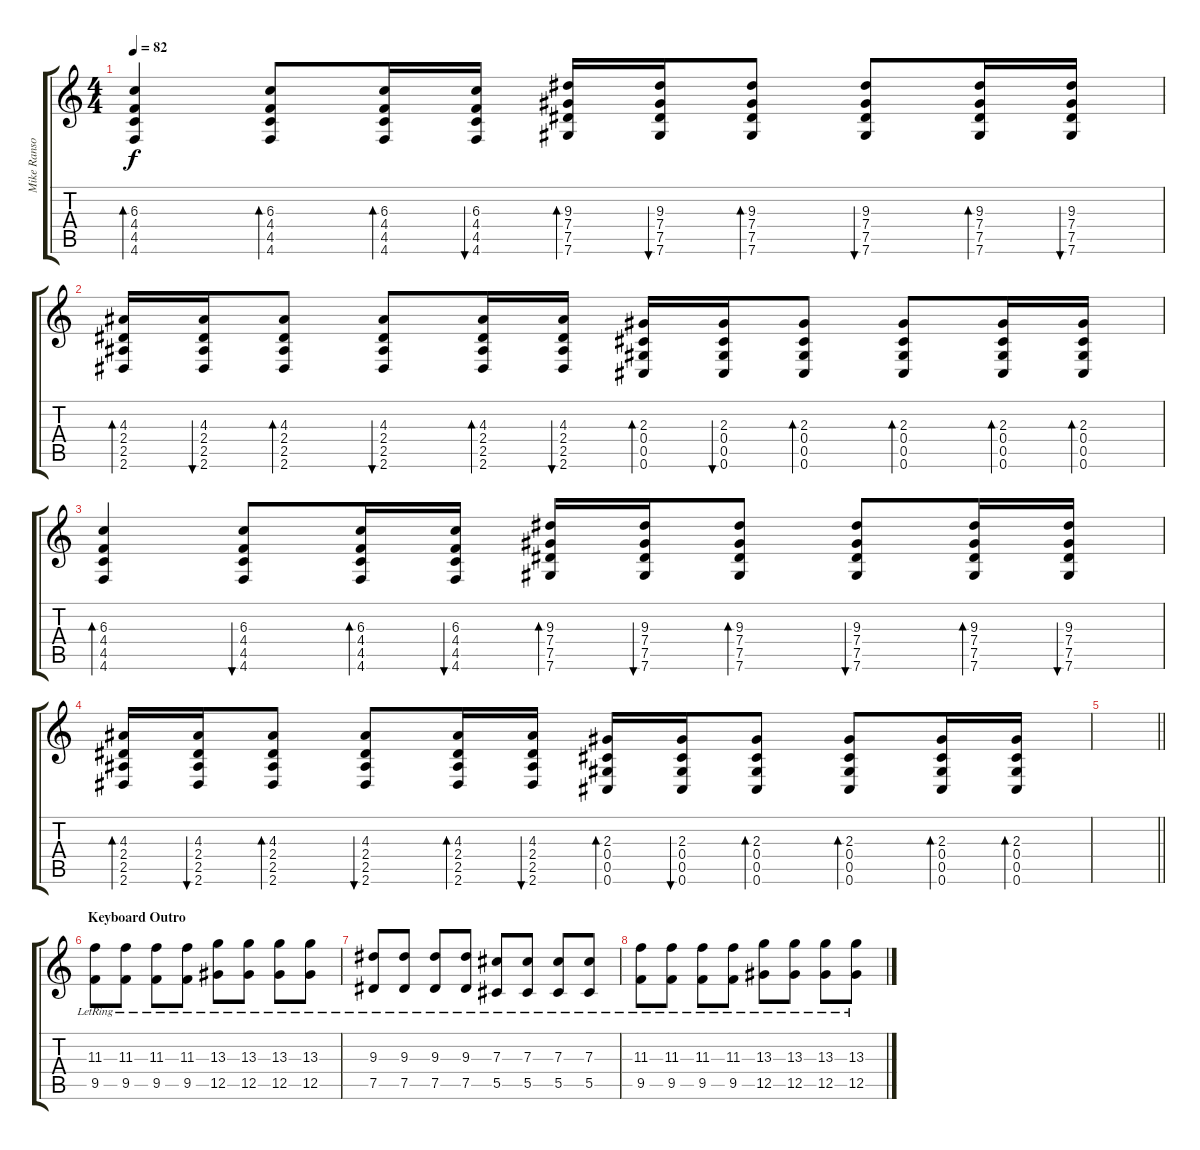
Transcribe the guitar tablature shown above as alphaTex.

\track ("Mike Ransom(Melodics& Distortion)" "Mike Ranso") {instrument acousticguitarsteel}
\staff {score tabs}
\tuning (Eb4 Bb3 Gb3 Db3 Ab2 Db2) {hide}
\ts (4 4)
\tempo 82
\clef g2
\ks c
(6.3 4.4 4.5 4.6).4{bd 30 dy f} (6.3 4.4 4.5 4.6).8{bd 30} (6.3 4.4 4.5 4.6).16{bd 30} (6.3 4.4 4.5 4.6).16{bu 30} (9.3 7.4 7.5 7.6).16{bd 30} (9.3 7.4 7.5 7.6).16{bu 30} (9.3 7.4 7.5 7.6).8{bd 30} (9.3 7.4 7.5 7.6).8{bu 30} (9.3 7.4 7.5 7.6).16{bd 30} (9.3 7.4 7.5 7.6).16{bu 30} |
(4.3 2.4 2.5 2.6).16{bd 30} (4.3 2.4 2.5 2.6).16{bu 30} (4.3 2.4 2.5 2.6).8{bd 30} (4.3 2.4 2.5 2.6).8{bu 30} (4.3 2.4 2.5 2.6).16{bd 30} (4.3 2.4 2.5 2.6).16{bu 30} (2.3 0.4 0.5 0.6).16{bd 30} (2.3 0.4 0.5 0.6).16{bu 30} (2.3 0.4 0.5 0.6).8{bd 30} (2.3 0.4 0.5 0.6).8{bd 30} (2.3 0.4 0.5 0.6).16{bd 30} (2.3 0.4 0.5 0.6).16{bd 30} |
(6.3 4.4 4.5 4.6).4{bd 30} (6.3 4.4 4.5 4.6).8{bu 30} (6.3 4.4 4.5 4.6).16{bd 30} (6.3 4.4 4.5 4.6).16{bu 30} (9.3 7.4 7.5 7.6).16{bd 30} (9.3 7.4 7.5 7.6).16{bu 30} (9.3 7.4 7.5 7.6).8{bd 30} (9.3 7.4 7.5 7.6).8{bu 30} (9.3 7.4 7.5 7.6).16{bd 30} (9.3 7.4 7.5 7.6).16{bu 30} |
(4.3 2.4 2.5 2.6).16{bd 30} (4.3 2.4 2.5 2.6).16{bu 30} (4.3 2.4 2.5 2.6).8{bd 30} (4.3 2.4 2.5 2.6).8{bu 30} (4.3 2.4 2.5 2.6).16{bd 30} (4.3 2.4 2.5 2.6).16{bu 30} (2.3 0.4 0.5 0.6).16{bd 30} (2.3 0.4 0.5 0.6).16{bu 30} (2.3 0.4 0.5 0.6).8{bd 30} (2.3 0.4 0.5 0.6).8{bd 30} (2.3 0.4 0.5 0.6).16{bd 30} (2.3 0.4 0.5 0.6).16{bd 30} |
\barLineRight lightlight
|
\section ("" "Keyboard Outro")
(11.3{lr} 9.5{lr}).8{instrument electricguitarmuted} (11.3{lr} 9.5{lr}).8 (11.3{lr} 9.5{lr}).8 (11.3{lr} 9.5{lr}).8 (13.3{lr} 12.5{lr}).8 (13.3{lr} 12.5{lr}).8 (13.3{lr} 12.5{lr}).8 (13.3{lr} 12.5{lr}).8 |
(9.3{lr} 7.5{lr}).8 (9.3{lr} 7.5{lr}).8 (9.3{lr} 7.5{lr}).8 (9.3{lr} 7.5{lr}).8 (7.3{lr} 5.5{lr}).8 (7.3{lr} 5.5{lr}).8 (7.3{lr} 5.5{lr}).8 (7.3{lr} 5.5{lr}).8 |
(11.3{lr} 9.5{lr}).8 (11.3{lr} 9.5{lr}).8 (11.3{lr} 9.5{lr}).8 (11.3{lr} 9.5{lr}).8 (13.3{lr} 12.5{lr}).8 (13.3{lr} 12.5{lr}).8 (13.3{lr} 12.5{lr}).8 (13.3{lr} 12.5{lr}).8
